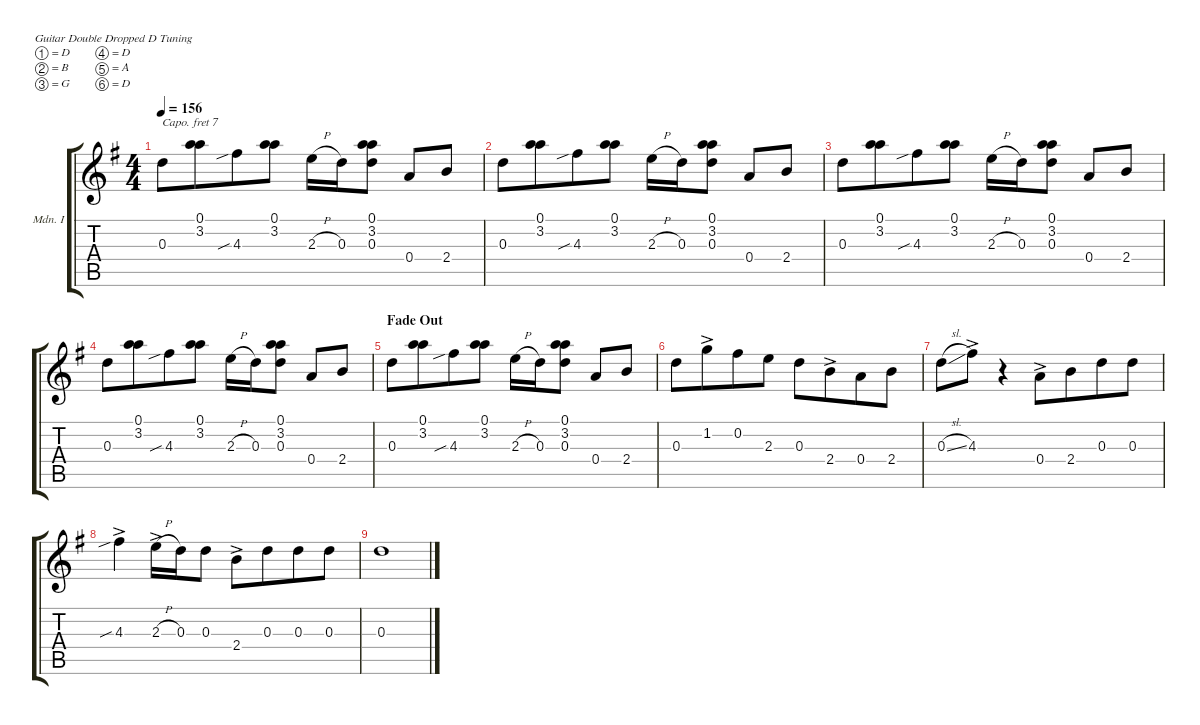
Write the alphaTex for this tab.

\defaultSystemsLayout 4
\hideDynamics
\bracketExtendMode groupsimilarinstruments
\firstSystemTrackNameOrientation horizontal
\otherSystemsTrackNameOrientation horizontal
\track ("Mandolin I" "Mdn. I") {instrument acousticguitarsteel}
\staff {score tabs}
\capo 7
\tuning (D4 B3 G3 D3 A2 D2)
\ts (4 4)
\tempo 156
\clef g2
\ks g
0.3.8{dy mp} (3.2 0.1).8{beam merge} 4.3{sib}.8 (3.2 0.1).8 2.3{h}.16 0.3.16 (0.3 3.2 0.1).8{beam split} 0.4.8 2.4.8 |
0.3.8 (3.2 0.1).8{beam merge} 4.3{sib}.8 (3.2 0.1).8 2.3{h}.16 0.3.16 (0.3 3.2 0.1).8{beam split} 0.4.8 2.4.8 |
0.3.8 (3.2 0.1).8{beam merge} 4.3{sib}.8 (3.2 0.1).8 2.3{h}.16 0.3.16 (0.3 3.2 0.1).8{beam split} 0.4.8 2.4.8 |
0.3.8 (3.2 0.1).8{beam merge} 4.3{sib}.8 (3.2 0.1).8 2.3{h}.16 0.3.16 (0.3 3.2 0.1).8{beam split} 0.4.8 2.4.8 |
\section ("" "Fade Out")
0.3.8 (3.2 0.1).8{beam merge} 4.3{sib}.8 (3.2 0.1).8 2.3{h}.16 0.3.16 (0.3 3.2 0.1).8{beam split} 0.4.8 2.4.8 |
0.3.8 1.2{ac}.8{beam merge} 0.2.8 2.3.8 0.3.8 2.4{ac}.8{beam merge} 0.4.8 2.4.8 |
0.3{sl}.8 4.3{ac}.8 r.4 0.4{ac}.8 2.4.8{beam merge} 0.3.8 0.3.8 |
4.3{sib ac}.4 2.3{h ac}.16 0.3.16 0.3.8 2.4{ac}.8 0.3.8{beam merge} 0.3.8 0.3.8 |
0.3.1
